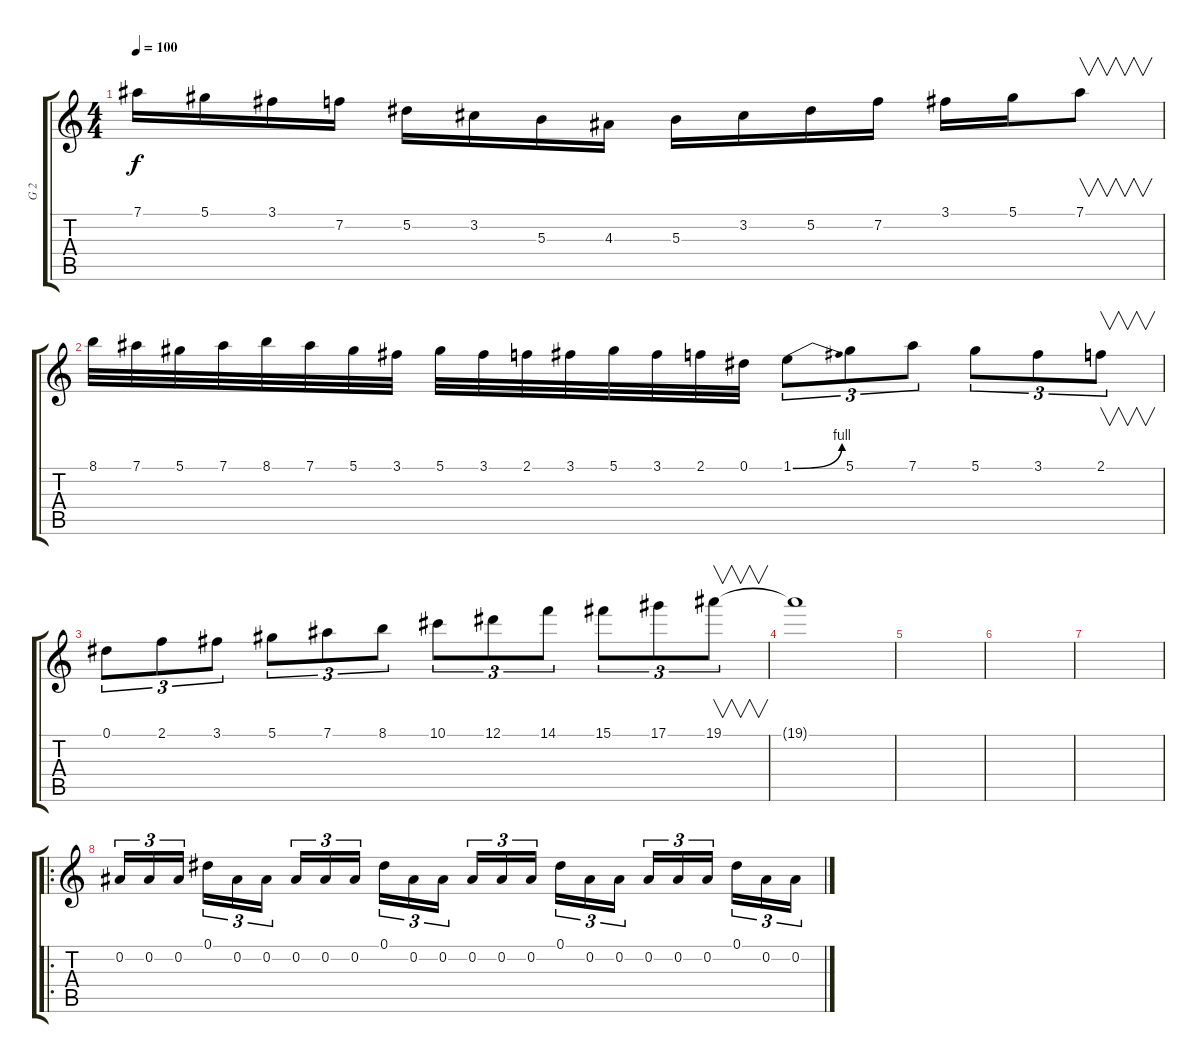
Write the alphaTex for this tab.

\track ("G 2" "G 2") {instrument distortionguitar}
\staff {score tabs}
\tuning (Eb4 Bb3 Gb3 Db3 Ab2 Eb2) {hide}
\ts (4 4)
\tempo 100
\clef g2
\ks c
7.1.16{dy f} 5.1.16 3.1.16 7.2.16 5.2.16 3.2.16 5.3.16 4.3.16 5.3.16 3.2.16 5.2.16 7.2.16 3.1.16 5.1.16 7.1.8{v} |
8.1.32 7.1.32 5.1.32 7.1.32 8.1.32 7.1.32 5.1.32 3.1.32 5.1.32 3.1.32 2.1.32 3.1.32 5.1.32 3.1.32 2.1.32 0.1.32 1.1{be (bend 0 0 60 4)}.8{tu (3 2)} 5.1.8{tu (3 2)} 7.1.8{tu (3 2)} 5.1.8{tu (3 2)} 3.1.8{tu (3 2)} 2.1.8{v tu (3 2)} |
0.1.8{tu (3 2)} 2.1.8{tu (3 2)} 3.1.8{tu (3 2)} 5.1.8{tu (3 2)} 7.1.8{tu (3 2)} 8.1.8{tu (3 2)} 10.1.8{tu (3 2)} 12.1.8{tu (3 2)} 14.1.8{tu (3 2)} 15.1.8{tu (3 2)} 17.1.8{tu (3 2)} 19.1.8{v tu (3 2) volume 0} |
19.1{t}.1 |
|
|
|
\ro
0.2.16{tu (3 2) volume 14} 0.2.16{tu (3 2)} 0.2.16{tu (3 2)} 0.1.16{tu (3 2)} 0.2.16{tu (3 2)} 0.2.16{tu (3 2)} 0.2.16{tu (3 2)} 0.2.16{tu (3 2)} 0.2.16{tu (3 2)} 0.1.16{tu (3 2)} 0.2.16{tu (3 2)} 0.2.16{tu (3 2)} 0.2.16{tu (3 2)} 0.2.16{tu (3 2)} 0.2.16{tu (3 2)} 0.1.16{tu (3 2)} 0.2.16{tu (3 2)} 0.2.16{tu (3 2)} 0.2.16{tu (3 2)} 0.2.16{tu (3 2)} 0.2.16{tu (3 2)} 0.1.16{tu (3 2)} 0.2.16{tu (3 2)} 0.2.16{tu (3 2)}
